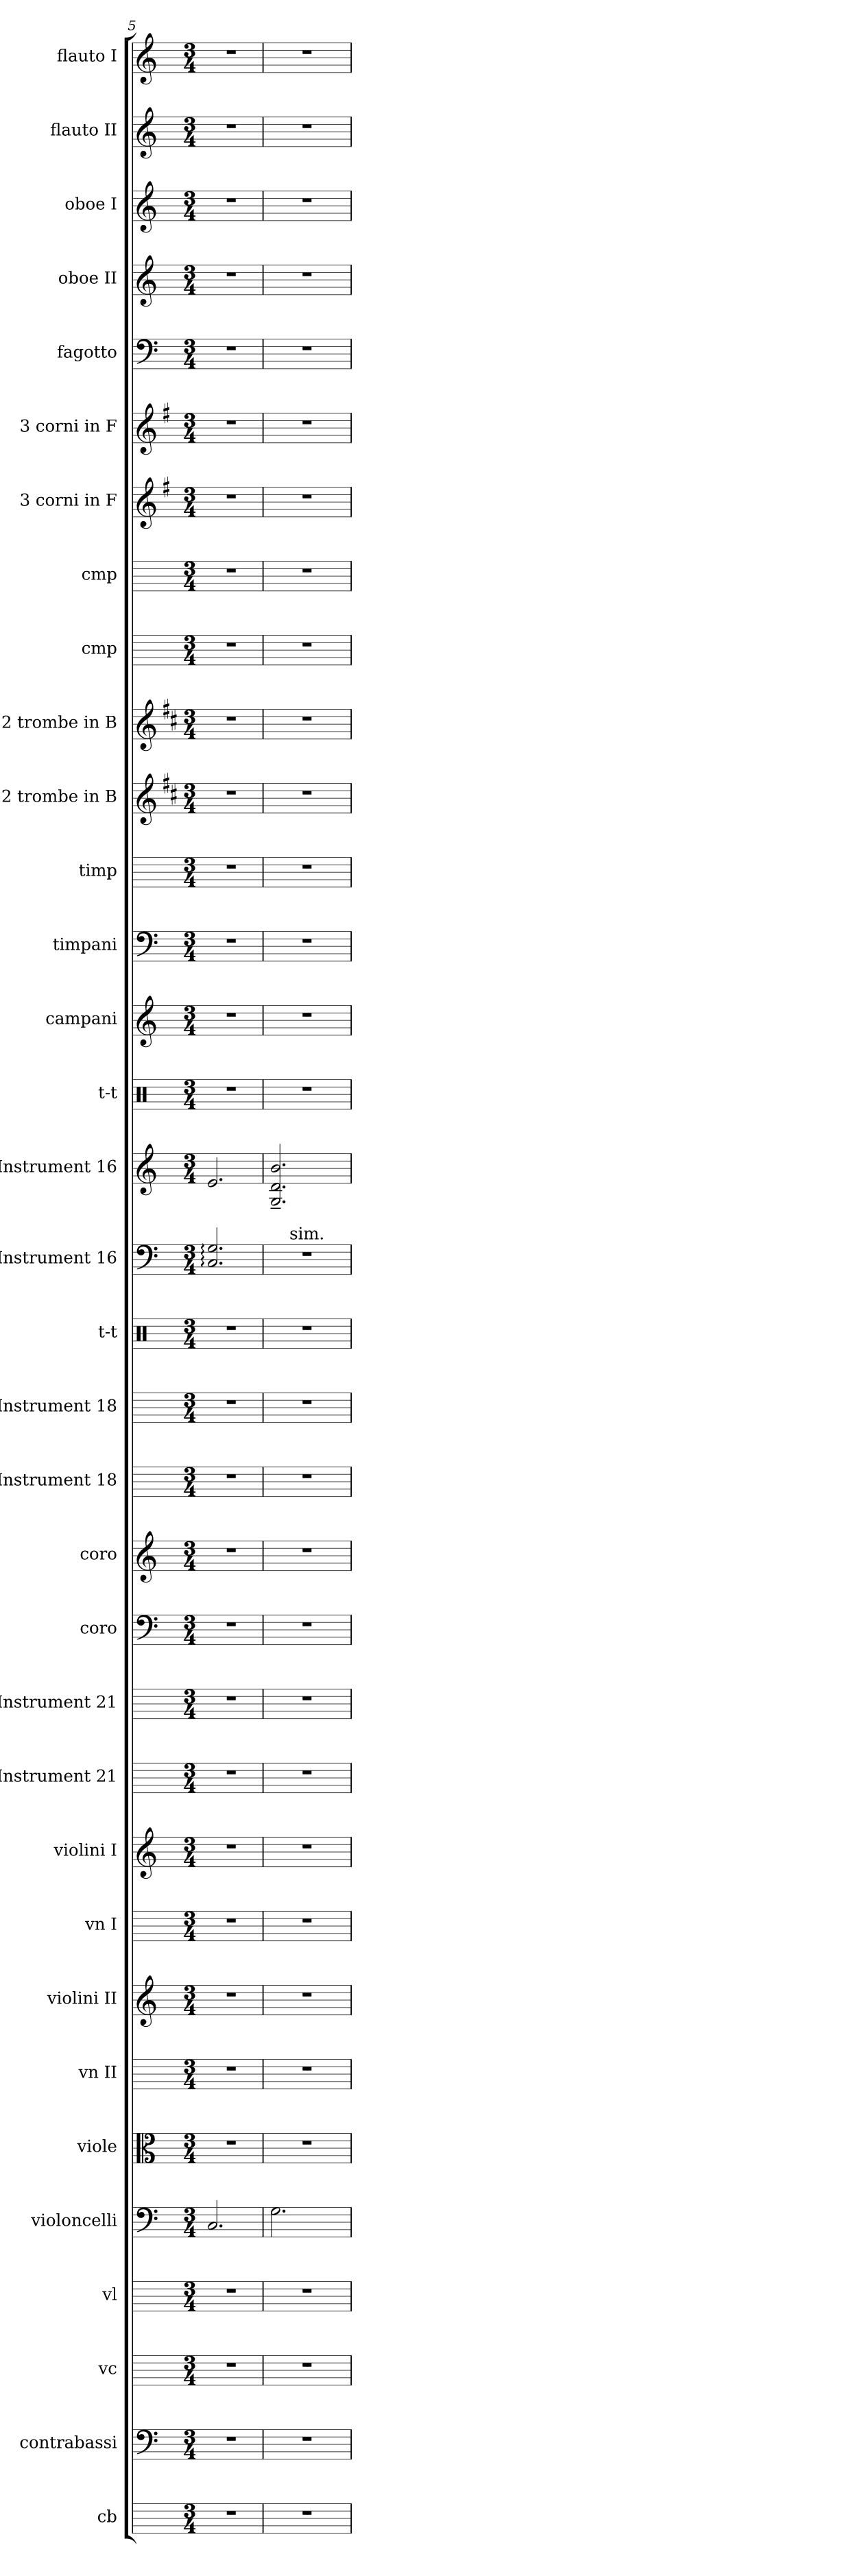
**kern	**kern	**kern	**kern	**kern	**kern	**kern	**kern	**kern	**kern	**kern	**kern	**kern	**kern	**kern	**kern	**kern	**kern	**text	**kern	**text	**kern	**kern	**kern	**kern	**kern	**kern	**kern	**kern	**kern	**kern	**kern	**kern	**kern	**kern	**kern
*part34	*part33	*part32	*part31	*part30	*part29	*part28	*part27	*part26	*part25	*part24	*part23	*part22	*part21	*part20	*part19	*part18	*part17	*part17	*part16	*part16	*part15	*part14	*part13	*part12	*part11	*part10	*part9	*part8	*part7	*part6	*part5	*part4	*part3	*part2	*part1
*staff34	*staff33	*staff32	*staff31	*staff30	*staff29	*staff28	*staff27	*staff26	*staff25	*staff24	*staff23	*staff22	*staff21	*staff20	*staff19	*staff18	*staff17	*staff17	*staff16	*staff16	*staff15	*staff14	*staff13	*staff12	*staff11	*staff10	*staff9	*staff8	*staff7	*staff6	*staff5	*staff4	*staff3	*staff2	*staff1
*I"cb	*I"contrabassi	*I"vc	*I"vl	*I"violoncelli	*I"viole	*I"vn II	*I"violini II	*I"vn I	*I"violini I	*I"Instrument 21	*I"Instrument 21	*I"coro	*I"coro	*I"Instrument 18	*I"Instrument 18	*I"t-t	*I"Instrument 16	*	*I"Instrument 16	*	*I"t-t	*I"campani	*I"timpani	*I"timp	*I"2 trombe  in B	*I"2 trombe  in B	*I"cmp	*I"cmp	*I"3 corni  in F	*I"3 corni  in F	*I"fagotto	*I"oboe II	*I"oboe I	*I"flauto II	*I"flauto I
*I'cb	*I'cb	*I'vc	*I'vl	*I'vc	*I'vl	*I'vn II	*I'vn II	*I'vn I	*I'vn I	*	*	*	*	*	*	*	*	*	*	*	*I't-t	*I'cmp	*I'timp	*I'timp	*	*	*	*	*	*	*I'fag	*I'ob II	*I'ob I	*I'fl II	*I'fl I
*	*clefF4	*	*	*clefF4	*clefC3	*	*clefG2	*	*clefG2	*	*	*clefF4	*clefG2	*	*	*clefX	*clefF4	*	*clefG2	*	*clefX	*clefG2	*clefF4	*	*clefG2	*clefG2	*	*	*clefG2	*clefG2	*clefF4	*clefG2	*clefG2	*clefG2	*clefG2
*	*ITrd7c12	*	*	*	*	*	*	*	*	*	*	*	*	*	*	*	*	*	*	*	*	*	*	*	*ITrd1c2	*ITrd1c2	*ITrd-3c-5	*ITrd1c2	*ITrd-3c-5	*ITrd-3c-5	*	*	*	*	*
*k[]	*k[]	*k[]	*k[]	*k[]	*k[]	*k[]	*k[]	*k[]	*k[]	*k[]	*k[]	*k[]	*k[]	*k[]	*k[]	*	*k[]	*	*k[]	*	*	*k[]	*k[]	*k[]	*k[]	*k[]	*k[b-]	*k[b-e-]	*k[]	*k[]	*k[]	*k[]	*k[]	*k[]	*k[]
*C:	*C:	*C:	*C:	*C:	*C:	*C:	*C:	*C:	*C:	*C:	*C:	*C:	*C:	*C:	*C:	*	*C:	*	*C:	*	*	*C:	*C:	*C:	*C:	*C:	*F:	*B-:	*C:	*C:	*C:	*C:	*C:	*C:	*C:
*M3/4	*M3/4	*M3/4	*M3/4	*M3/4	*M3/4	*M3/4	*M3/4	*M3/4	*M3/4	*M3/4	*M3/4	*M3/4	*M3/4	*M3/4	*M3/4	*M3/4	*M3/4	*	*M3/4	*	*M3/4	*M3/4	*M3/4	*M3/4	*M3/4	*M3/4	*M3/4	*M3/4	*M3/4	*M3/4	*M3/4	*M3/4	*M3/4	*M3/4	*M3/4
=5	=5	=5	=5	=5	=5	=5	=5	=5	=5	=5	=5	=5	=5	=5	=5	=5	=5	=5	=5	=5	=5	=5	=5	=5	=5	=5	=5	=5	=5	=5	=5	=5	=5	=5	=5
!	!	!	!	!	!	!	!	!	!	!	!	!	!	!	!	!	!	!LO:LY:b:rj	!	!LO:LY:b:rj	!	!	!	!	!	!	!	!	!	!	!	!	!	!	!
2.r	2.r	2.r	2.r	2.C/	2.r	2.r	2.r	2.r	2.r	2.r	2.r	2.r	2.r	2.r	2.r	2.r	2.G/: 2.C/:	.	2.e:/	--	2.r	2.r	2.r	2.r	2.r	2.r	2.r	2.r	2.r	2.r	2.r	2.r	2.r	2.r	2.r
=6	=6	=6	=6	=6	=6	=6	=6	=6	=6	=6	=6	=6	=6	=6	=6	=6	=6	=6	=6	=6	=6	=6	=6	=6	=6	=6	=6	=6	=6	=6	=6	=6	=6	=6	=6
!	!	!	!	!	!	!	!	!	!	!	!	!	!	!	!	!	!	!	!	!LO:LY:b:rj	!	!	!	!	!	!	!	!	!	!	!	!	!	!	!
*	*	*	*	*	*	*	*	*	*	*	*	*	*	*	*	*	*^	*	*	*	*	*	*	*	*	*	*	*	*	*	*	*	*	*	*
2.r	2.r	2.r	2.r	2.G\	2.r	2.r	2.r	2.r	2.r	2.r	2.r	2.r	2.r	2.r	2.r	2.r	2.r	8ryy	.	2.d/~> 2.G/~> 2.b/~>	--	2.r	2.r	2.r	2.r	2.r	2.r	2.r	2.r	2.r	2.r	2.r	2.r	2.r	2.r	2.r
!	!	!	!	!	!	!	!	!	!	!	!	!	!	!	!	!	!	!LO:TX:a:t=sim.	!	!	!	!	!	!	!	!	!	!	!	!	!	!	!	!	!	!
.	.	.	.	.	.	.	.	.	.	.	.	.	.	.	.	.	.	2ryy	.	.	.	.	.	.	.	.	.	.	.	.	.	.	.	.	.	.
.	.	.	.	.	.	.	.	.	.	.	.	.	.	.	.	.	.	8ryy	.	.	.	.	.	.	.	.	.	.	.	.	.	.	.	.	.	.
*	*	*	*	*	*	*	*	*	*	*	*	*	*	*	*	*	*v	*v	*	*	*	*	*	*	*	*	*	*	*	*	*	*	*	*	*	*
=	=	=	=	=	=	=	=	=	=	=	=	=	=	=	=	=	=	=	=	=	=	=	=	=	=	=	=	=	=	=	=	=	=	=	=
*-	*-	*-	*-	*-	*-	*-	*-	*-	*-	*-	*-	*-	*-	*-	*-	*-	*-	*-	*-	*-	*-	*-	*-	*-	*-	*-	*-	*-	*-	*-	*-	*-	*-	*-	*-
